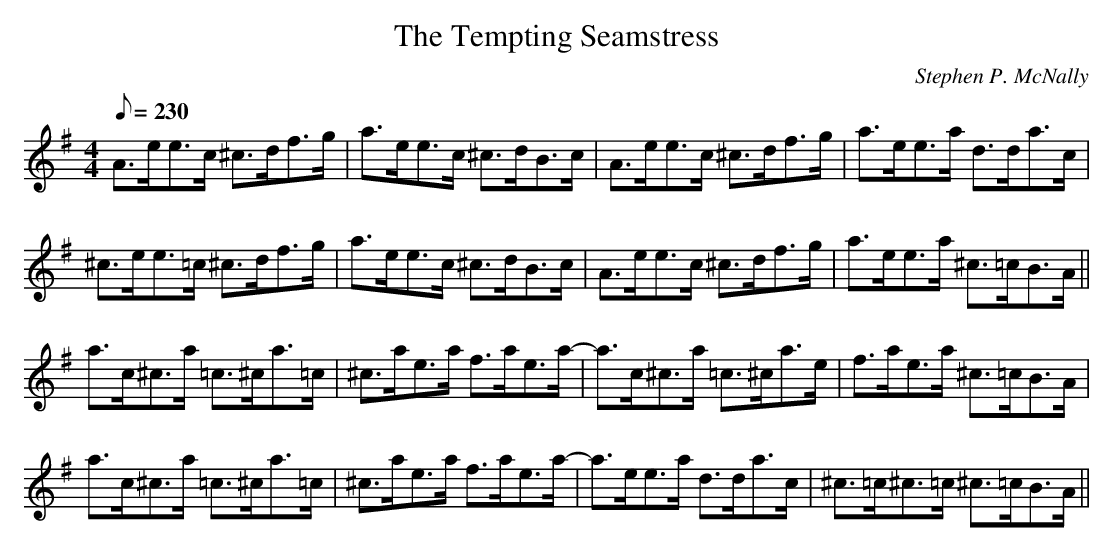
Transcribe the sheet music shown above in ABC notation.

X:1
T:The Tempting Seamstress
M:4/4
L:1/8
Q:230
C:Stephen P. McNally
K:G
A>ee>c ^c>df>g|a>ee>c ^c>dB>c|A>ee>c ^c>df>g|a>ee>a d>da>c|!
^c>ee>=c ^c>df>g|a>ee>c ^c>dB>c|A>ee>c ^c>df>g|a>ee>a ^c>=cB>A||!
a>c^c>a =c>^ca>=c|^c>ae>a f>ae>a-|a>c^c>a =c>^ca>e|f>ae>a ^c>=cB>A|!
a>c^c>a =c>^ca>=c|^c>ae>a f>ae>a-|a>ee>a d>da>c|^c>=c^c>=c ^c>=cB>A||
